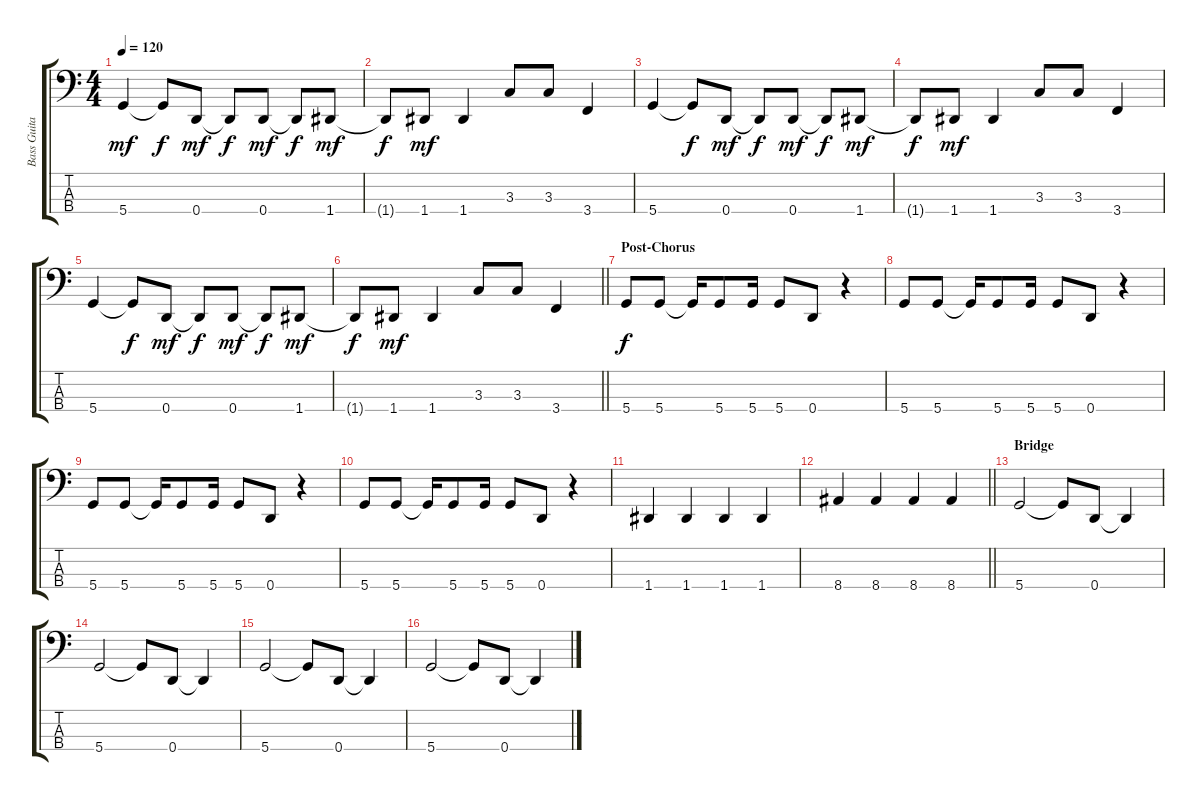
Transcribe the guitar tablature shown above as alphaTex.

\track ("Bass Guitar" "Bass Guita") {instrument electricbassfinger}
\staff {score tabs}
\tuning (G2 D2 A1 D1) {hide}
\ts (4 4)
\tempo 120
\clef f4
\ks c
5.4.4{dy mf} 5.4{t}.8{dy f} 0.4.8{dy mf} 0.4{t}.8{dy f} 0.4.8{dy mf} 0.4{t}.8{dy f} 1.4.8{dy mf} |
1.4{t}.8{dy f} 1.4.8{dy mf} 1.4.4 3.3.8 3.3.8 3.4.4 |
5.4.4 5.4{t}.8{dy f} 0.4.8{dy mf} 0.4{t}.8{dy f} 0.4.8{dy mf} 0.4{t}.8{dy f} 1.4.8{dy mf} |
1.4{t}.8{dy f} 1.4.8{dy mf} 1.4.4 3.3.8 3.3.8 3.4.4 |
5.4.4 5.4{t}.8{dy f} 0.4.8{dy mf} 0.4{t}.8{dy f} 0.4.8{dy mf} 0.4{t}.8{dy f} 1.4.8{dy mf} |
\barLineRight lightlight
1.4{t}.8{dy f} 1.4.8{dy mf} 1.4.4 3.3.8 3.3.8 3.4.4 |
\section ("" "Post-Chorus")
5.4.8{dy f} 5.4.8 5.4{t}.16 5.4.8 5.4.16 5.4.8 0.4.8 r.4 |
5.4.8 5.4.8 5.4{t}.16 5.4.8 5.4.16 5.4.8 0.4.8 r.4 |
5.4.8 5.4.8 5.4{t}.16 5.4.8 5.4.16 5.4.8 0.4.8 r.4 |
5.4.8 5.4.8 5.4{t}.16 5.4.8 5.4.16 5.4.8 0.4.8 r.4 |
1.4.4 1.4.4 1.4.4 1.4.4 |
\barLineRight lightlight
8.4.4 8.4.4 8.4.4 8.4.4 |
\section ("" "Bridge")
5.4.2 5.4{t}.8 0.4.8 0.4{t}.4 |
5.4.2 5.4{t}.8 0.4.8 0.4{t}.4 |
5.4.2 5.4{t}.8 0.4.8 0.4{t}.4 |
5.4.2 5.4{t}.8 0.4.8 0.4{t}.4
